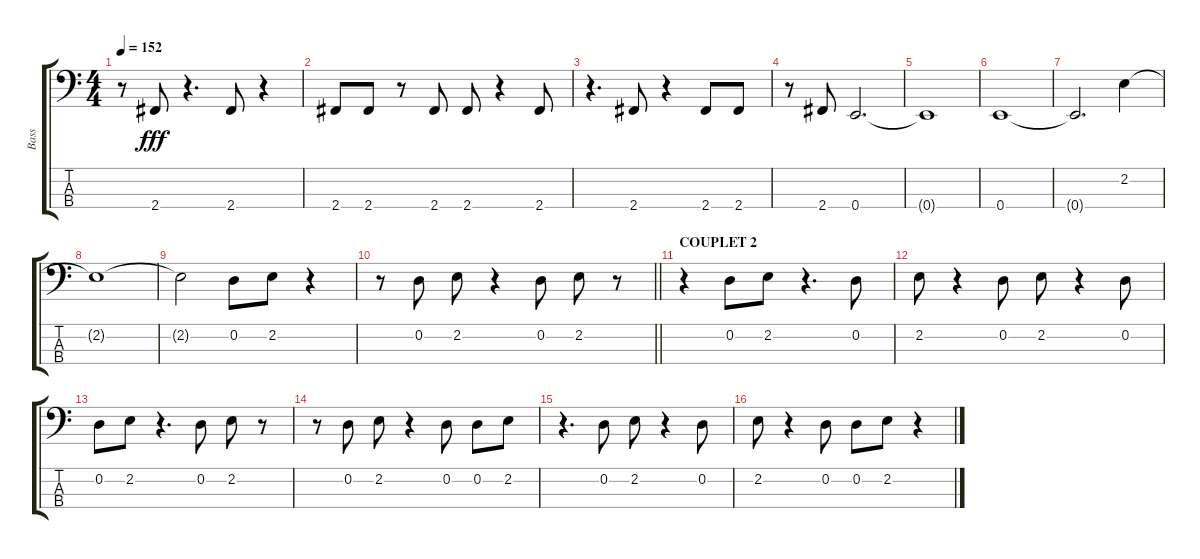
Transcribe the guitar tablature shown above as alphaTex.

\track ("Bass" "Bass") {instrument electricbasspick}
\staff {score tabs}
\tuning (G2 D2 A1 E1) {hide}
\ts (4 4)
\tempo 152
\clef f4
\ks c
r.8{dy fff} 2.4.8 r.4{d} 2.4.8 r.4 |
2.4.8 2.4.8 r.8 2.4.8 2.4.8 r.4 2.4.8 |
r.4{d} 2.4.8 r.4 2.4.8 2.4.8 |
r.8 2.4.8 0.4.2{d} |
0.4{t}.1 |
0.4.1 |
0.4{t}.2{d} 2.2.4 |
2.2{t}.1 |
2.2{t}.2 0.2.8 2.2.8 r.4 |
\barLineRight lightlight
r.8 0.2.8 2.2.8 r.4 0.2.8 2.2.8 r.8 |
\section ("" "COUPLET 2")
r.4 0.2.8 2.2.8 r.4{d} 0.2.8 |
2.2.8 r.4 0.2.8 2.2.8 r.4 0.2.8 |
0.2.8 2.2.8 r.4{d} 0.2.8 2.2.8 r.8 |
r.8 0.2.8 2.2.8 r.4 0.2.8 0.2.8 2.2.8 |
r.4{d} 0.2.8 2.2.8 r.4 0.2.8 |
2.2.8 r.4 0.2.8 0.2.8 2.2.8 r.4
